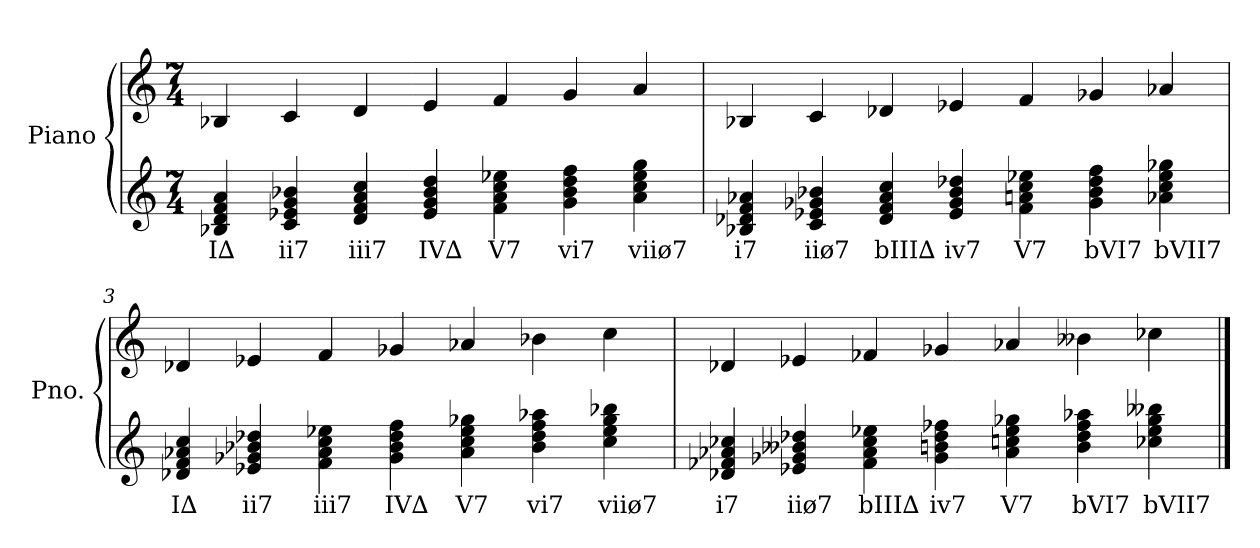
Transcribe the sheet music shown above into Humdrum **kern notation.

**kern	**text	**kern
*part1	*part1	*part1
*staff2	*staff2	*staff1
*I"Piano	*	*
*I'Pno.	*	*
!!LO:PB:g=z
*clefG2	*	*clefG2
*k[]	*	*k[]
*C:	*	*C:
*M7/4	*	*M7/4
=1	=1	=1
!	!LO:LY:b:color=#000000	!
4B-Xi/ 4di 4fi 4ai	I∆	4B-Xi/
!	!LO:LY:b:color=#000000	!
4ci/ 4e-Xi 4gi 4b-Xi	ii7	4ci/
!	!LO:LY:b:color=#000000	!
4di/ 4fi 4ai 4cci	iii7	4di/
!	!LO:LY:b:color=#000000	!
4e-i/ 4gi 4b-i 4ddi	IV∆	4ei/
!	!LO:LY:b:color=#000000	!
4fi\ 4ai 4cci 4ee-Xi	V7	4fi/
!	!LO:LY:b:color=#000000	!
4gi\ 4b-i 4ddi 4ffi	vi7	4gi/
!	!LO:LY:b:color=#000000	!
4ai\ 4cci 4ee-i 4ggi	viiø7	4ai/
=2	=2	=2
!	!LO:LY:b:color=#000000	!
4B-Xi/ 4d-Xi 4fi 4a-Xi	i7	4B-Xi/
!	!LO:LY:b:color=#000000	!
4ci/ 4e-Xi 4g-Xi 4b-Xi	iiø7	4ci/
!	!LO:LY:b:color=#000000	!
4d-i/ 4fi 4a-i 4cci	bIII∆	4d-Xi/
!	!LO:LY:b:color=#000000	!
4e-i/ 4g-i 4b-i 4dd-Xi	iv7	4e-Xi/
!	!LO:LY:b:color=#000000	!
4fi\ 4ani 4cci 4ee-Xi	V7	4fi/
!	!LO:LY:b:color=#000000	!
4g-i\ 4b-i 4dd-i 4ffi	bVI7	4g-Xi/
!	!LO:LY:b:color=#000000	!
4a-Xi\ 4cci 4ee-i 4gg-Xi	bVII7	4a-Xi/
!!LO:LB:g=z
=3	=3	=3
!	!LO:LY:b:color=#000000	!
4d-Xi/ 4fi 4a-Xi 4cci	I∆	4d-Xi/
!	!LO:LY:b:color=#000000	!
4e-Xi/ 4g-Xi 4b-Xi 4dd-Xi	ii7	4e-Xi/
!	!LO:LY:b:color=#000000	!
4fi\ 4a-i 4cci 4ee-Xi	iii7	4fi/
!	!LO:LY:b:color=#000000	!
4g-i\ 4b-i 4dd-i 4ffi	IV∆	4g-Xi/
!	!LO:LY:b:color=#000000	!
4a-i\ 4cci 4ee-i 4gg-Xi	V7	4a-Xi/
!	!LO:LY:b:color=#000000	!
4b-i\ 4dd-i 4ffi 4aa-Xi	vi7	4b-Xi\
!	!LO:LY:b:color=#000000	!
4cci\ 4ee-i 4gg-i 4bb-Xi	viiø7	4cci\
=4	=4	=4
!	!LO:LY:b:color=#000000	!
4d-Xi/ 4f-Xi 4a-Xi 4cc-Xi	i7	4d-Xi/
!	!LO:LY:b:color=#000000	!
4e-Xi/ 4g-Xi 4b--Xi 4dd-Xi	iiø7	4e-Xi/
!	!LO:LY:b:color=#000000	!
4f-i\ 4a-i 4cc-i 4ee-Xi	bIII∆	4f-Xi/
!	!LO:LY:b:color=#000000	!
4g-i\ 4bni 4dd-i 4ff-Xi	iv7	4g-Xi/
!	!LO:LY:b:color=#000000	!
4a-i\ 4ccni 4ee-i 4gg-Xi	V7	4a-Xi/
!	!LO:LY:b:color=#000000	!
4bi\ 4dd-i 4ff-i 4aa-Xi	bVI7	4b--Xi\
!	!LO:LY:b:color=#000000	!
4cc-Xi\ 4ee-i 4gg-i 4bb--Xi	bVII7	4cc-Xi\
==	==	==
*-	*-	*-
